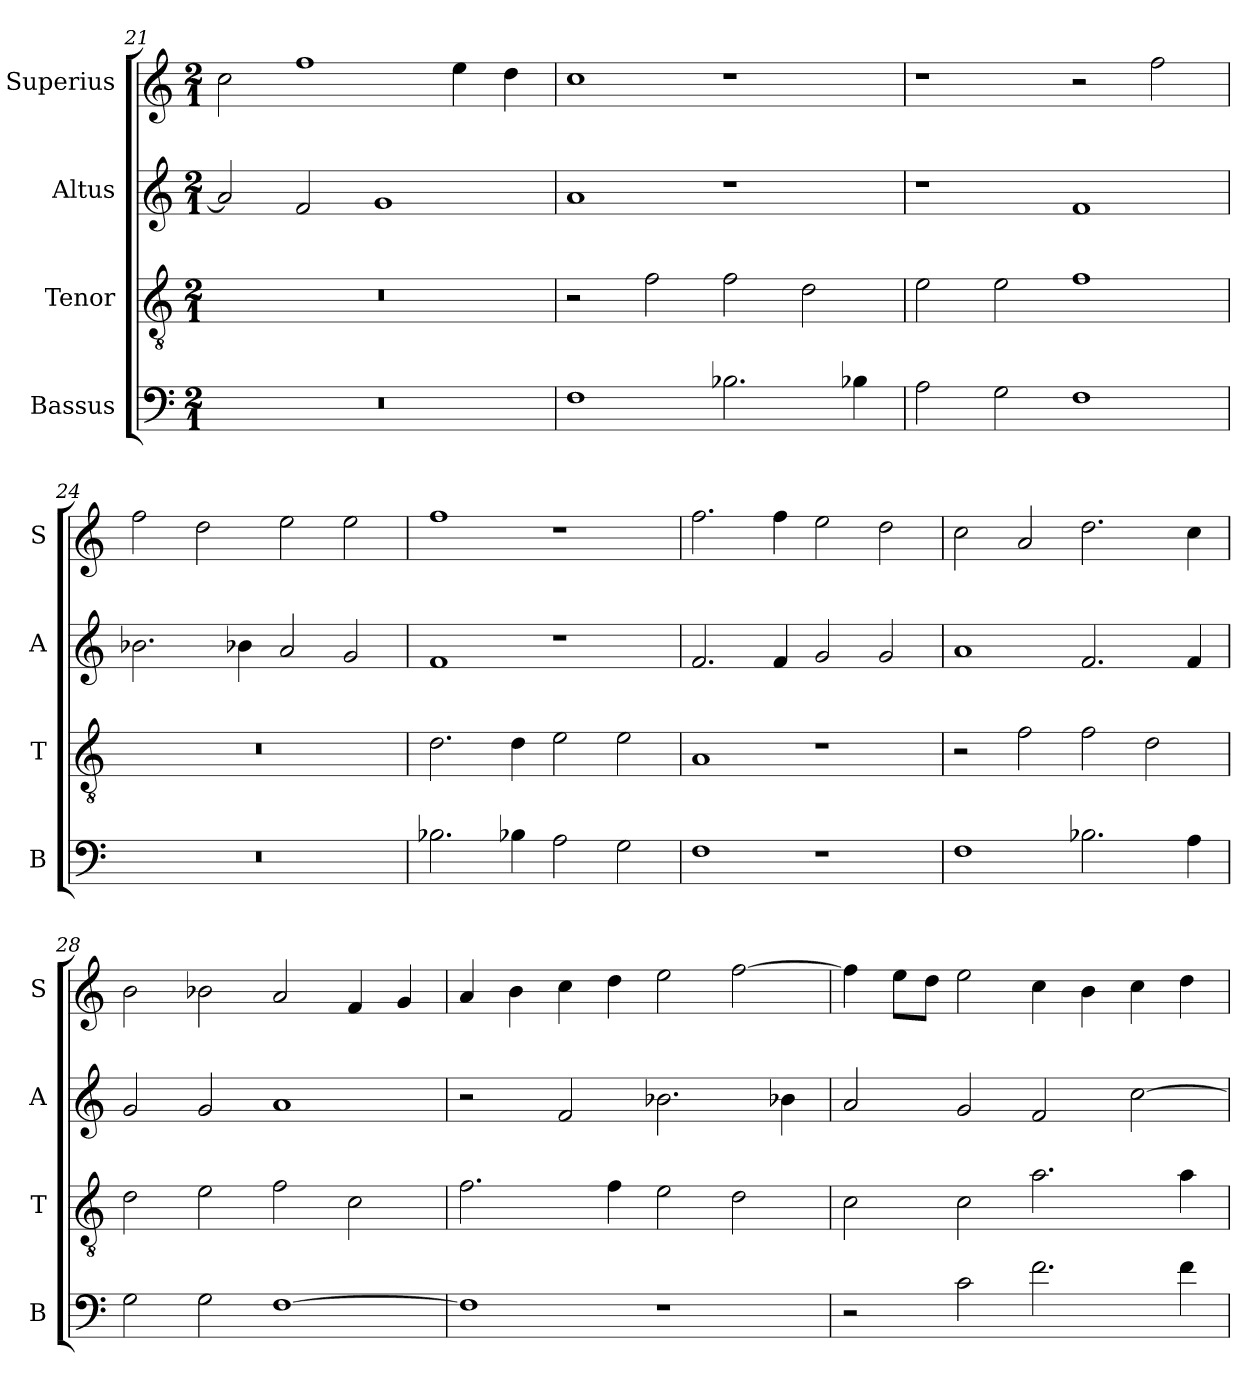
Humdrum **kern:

**kern	**kern	**kern	**kern
*part4	*part3	*part2	*part1
*staff4	*staff3	*staff2	*staff1
*I"Bassus	*I"Tenor	*I"Altus	*I"Superius
*I'B	*I'T	*I'A	*I'S
*clefF4	*clefGv2	*clefG2	*clefG2
*k[]	*k[]	*k[]	*k[]
*C:	*C:	*C:	*C:
*M2/1	*M2/1	*M2/1	*M2/1
=21	=21	=21	=21
0r	0r	2a]	2cc
.	.	2f	1ff
.	.	1g	.
.	.	.	4ee
.	.	.	4dd
=22	=22	=22	=22
1F	2r	1a	1cc
.	2f	.	.
2.B-X	2f	1r	1r
.	2d	.	.
4B-X	.	.	.
=23	=23	=23	=23
2A	2e	1r	1r
2G	2e	.	.
1F	1f	1f	2r
.	.	.	2ff
=24	=24	=24	=24
0r	0r	2.b-X	2ff
.	.	.	2dd
.	.	4b-X	.
.	.	2a	2ee
.	.	2g	2ee
=25	=25	=25	=25
2.B-X	2.d	1f	1ff
4B-X	4d	.	.
2A	2e	1r	1r
2G	2e	.	.
=26	=26	=26	=26
1F	1A	2.f	2.ff
.	.	4f	4ff
1r	1r	2g	2ee
.	.	2g	2dd
=27	=27	=27	=27
1F	2r	1a	2cc
.	2f	.	2a
2.B-X	2f	2.f	2.dd
.	2d	.	.
4A	.	4f	4cc
=28	=28	=28	=28
2G	2d	2g	2b
2G	2e	2g	2b-X
[1F	2f	1a	2a
.	2c	.	4f
.	.	.	4g
=29	=29	=29	=29
1F]	2.f	2r	4a
.	.	.	4b
.	.	2f	4cc
.	4f	.	4dd
1r	2e	2.b-X	2ee
.	2d	.	[2ff
.	.	4b-X	.
=30	=30	=30	=30
2r	2c	2a	4ff]
.	.	.	8eeL
.	.	.	8ddJ
2c	2c	2g	2ee
2.f	2.a	2f	4cc
.	.	.	4b
.	.	[2cc	4cc
4f	4a	.	4dd
=	=	=	=
*-	*-	*-	*-
